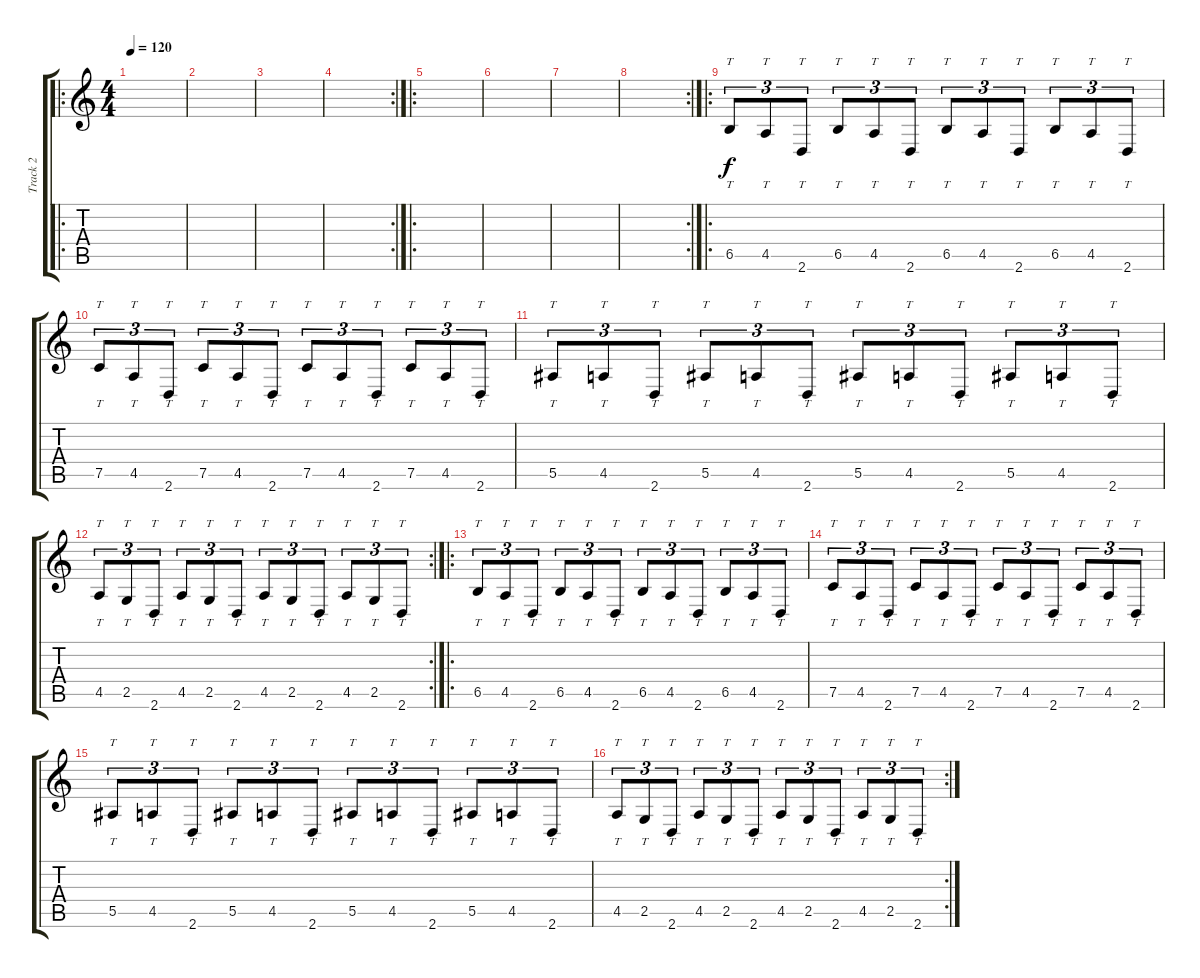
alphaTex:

\track ("Track 2" "Track 2") {instrument distortionguitar}
\staff {score tabs}
\tuning (C4 G3 Eb3 Bb2 F2 C2) {hide}
\ro
\ts (4 4)
\tempo 120
\clef g2
\ks c
|
|
|
\rc 2
|
\ro
|
|
|
\rc 2
|
\ro
6.5.8{tt tu (3 2)} 4.5.8{tt tu (3 2)} 2.6.8{tt tu (3 2)} 6.5.8{tt tu (3 2)} 4.5.8{tt tu (3 2)} 2.6.8{tt tu (3 2)} 6.5.8{tt tu (3 2)} 4.5.8{tt tu (3 2)} 2.6.8{tt tu (3 2)} 6.5.8{tt tu (3 2)} 4.5.8{tt tu (3 2)} 2.6.8{tt tu (3 2)} |
7.5.8{tt tu (3 2)} 4.5.8{tt tu (3 2)} 2.6.8{tt tu (3 2)} 7.5.8{tt tu (3 2)} 4.5.8{tt tu (3 2)} 2.6.8{tt tu (3 2)} 7.5.8{tt tu (3 2)} 4.5.8{tt tu (3 2)} 2.6.8{tt tu (3 2)} 7.5.8{tt tu (3 2)} 4.5.8{tt tu (3 2)} 2.6.8{tt tu (3 2)} |
5.5.8{tt tu (3 2)} 4.5.8{tt tu (3 2)} 2.6.8{tt tu (3 2)} 5.5.8{tt tu (3 2)} 4.5.8{tt tu (3 2)} 2.6.8{tt tu (3 2)} 5.5.8{tt tu (3 2)} 4.5.8{tt tu (3 2)} 2.6.8{tt tu (3 2)} 5.5.8{tt tu (3 2)} 4.5.8{tt tu (3 2)} 2.6.8{tt tu (3 2)} |
\rc 2
4.5.8{tt tu (3 2)} 2.5.8{tt tu (3 2)} 2.6.8{tt tu (3 2)} 4.5.8{tt tu (3 2)} 2.5.8{tt tu (3 2)} 2.6.8{tt tu (3 2)} 4.5.8{tt tu (3 2)} 2.5.8{tt tu (3 2)} 2.6.8{tt tu (3 2)} 4.5.8{tt tu (3 2)} 2.5.8{tt tu (3 2)} 2.6.8{tt tu (3 2)} |
\ro
6.5.8{tt tu (3 2)} 4.5.8{tt tu (3 2)} 2.6.8{tt tu (3 2)} 6.5.8{tt tu (3 2)} 4.5.8{tt tu (3 2)} 2.6.8{tt tu (3 2)} 6.5.8{tt tu (3 2)} 4.5.8{tt tu (3 2)} 2.6.8{tt tu (3 2)} 6.5.8{tt tu (3 2)} 4.5.8{tt tu (3 2)} 2.6.8{tt tu (3 2)} |
7.5.8{tt tu (3 2)} 4.5.8{tt tu (3 2)} 2.6.8{tt tu (3 2)} 7.5.8{tt tu (3 2)} 4.5.8{tt tu (3 2)} 2.6.8{tt tu (3 2)} 7.5.8{tt tu (3 2)} 4.5.8{tt tu (3 2)} 2.6.8{tt tu (3 2)} 7.5.8{tt tu (3 2)} 4.5.8{tt tu (3 2)} 2.6.8{tt tu (3 2)} |
5.5.8{tt tu (3 2)} 4.5.8{tt tu (3 2)} 2.6.8{tt tu (3 2)} 5.5.8{tt tu (3 2)} 4.5.8{tt tu (3 2)} 2.6.8{tt tu (3 2)} 5.5.8{tt tu (3 2)} 4.5.8{tt tu (3 2)} 2.6.8{tt tu (3 2)} 5.5.8{tt tu (3 2)} 4.5.8{tt tu (3 2)} 2.6.8{tt tu (3 2)} |
\rc 2
4.5.8{tt tu (3 2)} 2.5.8{tt tu (3 2)} 2.6.8{tt tu (3 2)} 4.5.8{tt tu (3 2)} 2.5.8{tt tu (3 2)} 2.6.8{tt tu (3 2)} 4.5.8{tt tu (3 2)} 2.5.8{tt tu (3 2)} 2.6.8{tt tu (3 2)} 4.5.8{tt tu (3 2)} 2.5.8{tt tu (3 2)} 2.6.8{tt tu (3 2)}
